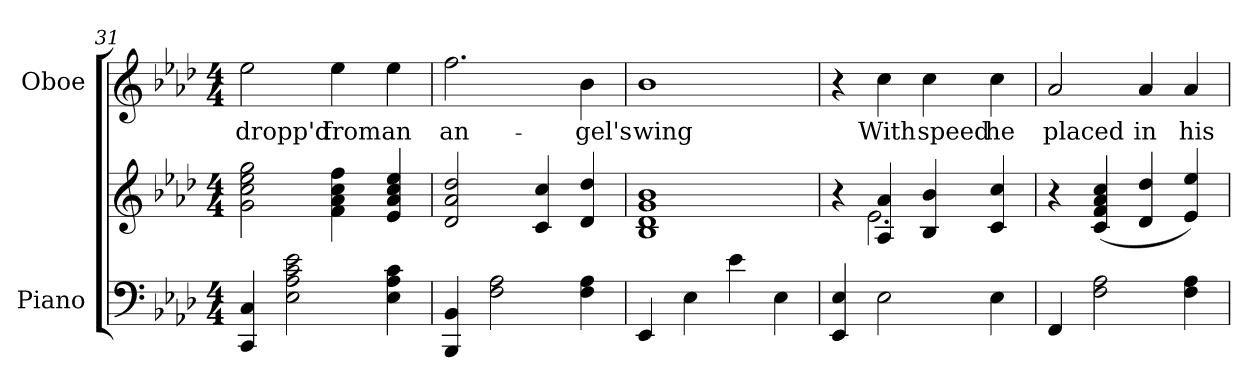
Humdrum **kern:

**kern	**kern	**kern	**text
*part2	*part2	*part1	*part1
*staff3	*staff2	*staff1	*staff1
*I"Piano	*	*I"Oboe	*
*I'Pno.	*	*I'Ob.	*
*clefF4	*clefG2	*clefG2	*
*k[b-e-a-d-]	*k[b-e-a-d-]	*k[b-e-a-d-]	*
*M4/4	*M4/4	*M4/4	*
=31	=31	=31	=31
!	!	!	!LO:LY:b
4CC/ 4C/	2g\ 2cc\ 2ee-\ 2gg\	2ee-\	dropp'd
2E-\ 2A-\ 2c\ 2e-\	.	.	.
!	!	!	!LO:LY:b
.	4f\ 4a-\ 4cc\ 4ff\	4ee-\	from
!	!	!	!LO:LY:b
4E-\ 4A-\ 4c\	4e-/ 4a-/ 4cc/ 4ee-/	4ee-\	an
!!LO:PB:g=z
=32	=32	=32	=32
!	!	!	!LO:LY:b
4BBB-/ 4BB-/	2d-/ 2a-/ 2dd-/	2.ff\	an-
2F\ 2A-\	.	.	.
.	4c/ 4cc/	.	.
!	!	!	!LO:LY:b
4F\ 4A-\	4d-/ 4dd-/	4b-\	-gel's
=33	=33	=33	=33
!	!	!	!LO:LY:b
4EE-/	1B- 1d- 1g 1b-	1b-	wing
4E-\	.	.	.
4e-\	.	.	.
4E-\	.	.	.
=34	=34	=34	=34
*	*^	*	*
4EE-/ 4E-/	4r	4ryy	4r	.
!	!	!	!	!LO:LY:b
2E-\	4A-/ 4a-/	2.e-\	4cc\	With
!	!	!	!	!LO:LY:b
.	4B-/ 4b-/	.	4cc\	speed
!	!	!	!	!LO:LY:b
4E-\	4c/ 4cc/	.	4cc\	he
*	*v	*v	*	*
=35	=35	=35	=35
!	!	!	!LO:LY:b
4FF/	4r	2a-/	placed
2F\ 2A-\	(4c/ 4f/ 4a-/ 4cc/	.	.
!	!	!	!LO:LY:b
.	4d-/ 4dd-/	4a-/	in
!	!	!	!LO:LY:b
4F\ 4A-\	4e-/ 4ee-/)	4a-/	his
=	=	=	=
*-	*-	*-	*-
